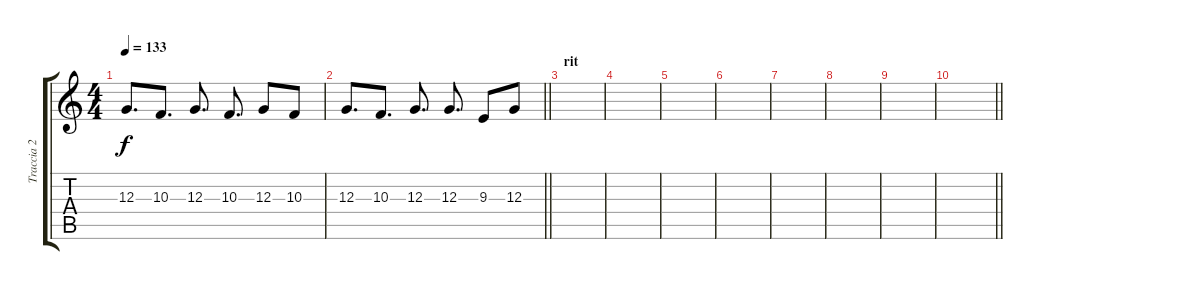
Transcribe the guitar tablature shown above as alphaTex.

\track ("Traccia 2" "Traccia 2") {instrument lead1square}
\staff {score tabs}
\tuning (E4 B3 G3 D3 A2 E2) {hide}
\ts (4 4)
\tempo 133
\clef g2
\ks c
12.3.8{d dy f} 10.3.8{d} 12.3.8{d} 10.3.8{d} 12.3.8 10.3.8 |
\barLineRight lightlight
12.3.8{d} 10.3.8{d} 12.3.8{d} 12.3.8{d} 9.3.8 12.3.8 |
\section ("" "rit")
|
|
|
|
|
|
|
\barLineRight lightlight
